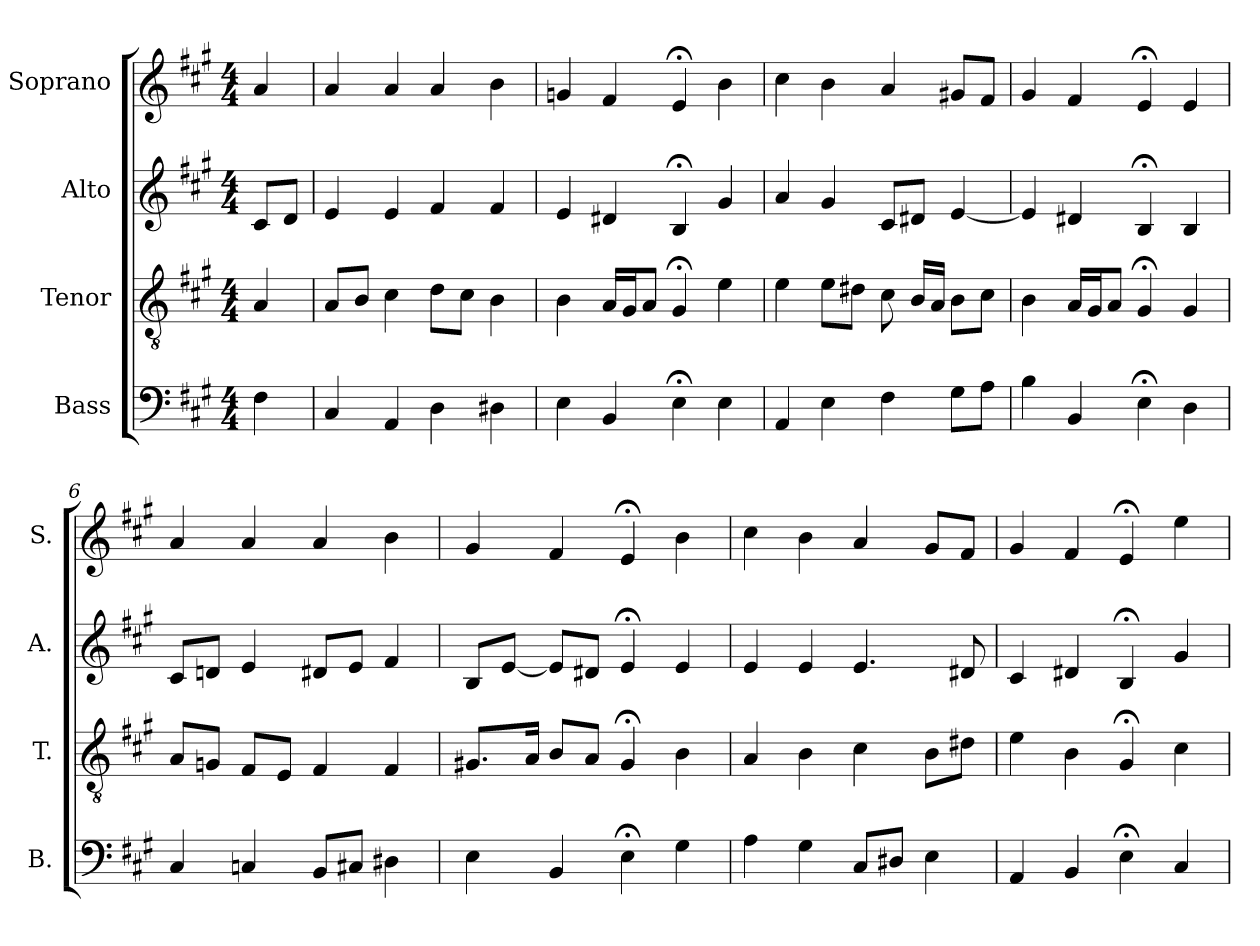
**kern	**kern	**kern	**kern
*part4	*part3	*part2	*part1
*staff4	*staff3	*staff2	*staff1
*I"Bass	*I"Tenor	*I"Alto	*I"Soprano
*I'B.	*I'T.	*I'A.	*I'S.
*clefF4	*clefGv2	*clefG2	*clefG2
*	*ITrd7c12	*	*
*k[f#c#g#]	*k[f#c#g#]	*k[f#c#g#]	*k[f#c#g#]
*A:	*A:	*A:	*A:
*M4/4	*M4/4	*M4/4	*M4/4
=1	=1	=1	=1
4F#\	4AA/	8c#/L	4a/
.	.	8d/J	.
=2	=2	=2	=2
4C#/	8AA/L	4e/	4a/
.	8BB/J	.	.
4AA/	4C#\	4e/	4a/
4D\	8D\L	4f#/	4a/
.	8C#\J	.	.
4D#X\	4BB\	4f#/	4b\
=3	=3	=3	=3
4E\	4BB\	4e/	4gn/
4BB/	16AA/LL	4d#X/	4f#/
.	16GG#/J	.	.
.	8AA/J	.	.
4E;<\	4GG#;</	4B;</	4e;</
4E\	4E\	4g#/	4b\
=4	=4	=4	=4
4AA/	4E\	4a/	4cc#\
4E\	8E\L	4g#/	4b\
.	8D#X\J	.	.
4F#\	8C#\	8c#/L	4a/
.	16BB/LL	8d#X/J	.
.	16AA/JJ	.	.
8G#\L	8BB\L	[4e/	8g#X/L
8A\J	8C#\J	.	8f#/J
=5	=5	=5	=5
4B\	4BB\	4e/]	4g#/
4BB/	16AA/LL	4d#X/	4f#/
.	16GG#/J	.	.
.	8AA/J	.	.
4E;<\	4GG#;</	4B;</	4e;</
4D\	4GG#/	4B/	4e/
!!LO:LB:g=z
=6	=6	=6	=6
4C#/	8AA/L	8c#/L	4a/
.	8GGn/J	8dn/J	.
4Cn/	8FF#/L	4e/	4a/
.	8EE/J	.	.
8BB/L	4FF#/	8d#X/L	4a/
8C#X/J	.	8e/J	.
4D#X\	4FF#/	4f#/	4b\
=7	=7	=7	=7
4E\	8.GG#X/L	8B/L	4g#/
.	.	[8e/J	.
.	16AA/Jk	.	.
4BB/	8BB/L	8e/L]	4f#/
.	8AA/J	8d#X/J	.
4E;<\	4GG#;</	4e;</	4e;</
4G#\	4BB\	4e/	4b\
=8	=8	=8	=8
4A\	4AA/	4e/	4cc#\
4G#\	4BB\	4e/	4b\
8C#/L	4C#\	4.e/	4a/
8D#X/J	.	.	.
4E\	8BB\L	.	8g#/L
.	8D#X\J	8d#X/	8f#/J
=9	=9	=9	=9
4AA/	4E\	4c#/	4g#/
4BB/	4BB\	4d#X/	4f#/
4E;<\	4GG#;</	4B;</	4e;</
4C#/	4C#\	4g#/	4ee\
=	=	=	=
*-	*-	*-	*-
